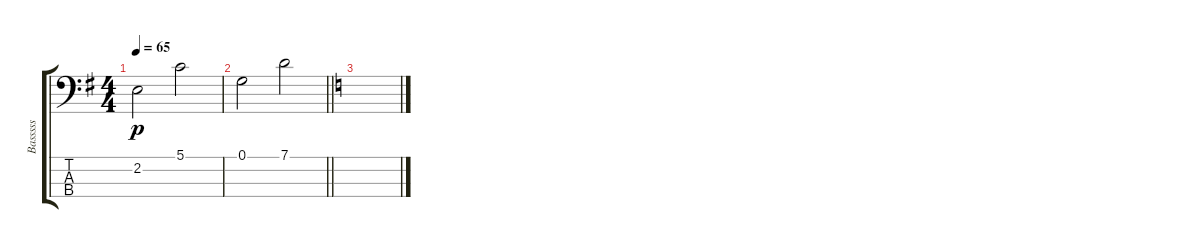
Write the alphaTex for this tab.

\track ("Basssss" "Basssss") {instrument electricbassfinger}
\staff {score tabs}
\tuning (G2 D2 A1 E1) {hide}
\ts (4 4)
\tempo 65
\clef f4
\ks eminor
2.2.2{dy p} 5.1.2 |
\barLineRight lightlight
0.1.2 7.1.2 |
\ks c
